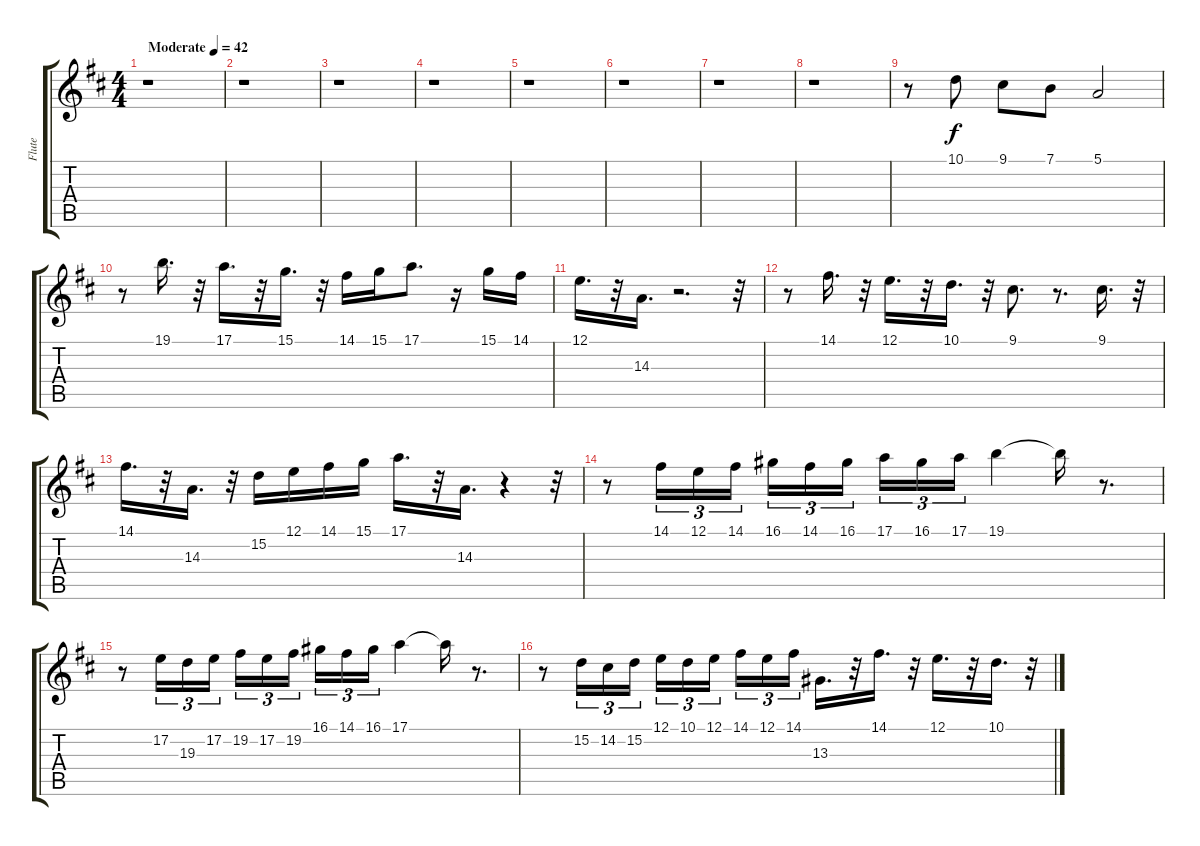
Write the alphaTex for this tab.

\track ("Flute" "Flute") {mute instrument flute}
\staff {score tabs}
\tuning (E4 B3 G3 D3 A2 E2) {hide}
\ts (4 4)
\tempo (42 "Moderate")
\clef g2
\ks d
r.1{dy f instrument flute} |
r.1 |
r.1 |
r.1 |
r.1 |
r.1 |
r.1 |
r.1 |
r.8 10.1.8 9.1.8 7.1.8 5.1.2 |
r.8 19.1.16{d} r.32 17.1.16{d} r.32 15.1.16{d} r.32 14.1.16 15.1.16 17.1.8{d} r.16 15.1.16 14.1.16 |
12.1.16{d} r.32 14.3.16{d} r.2{d} r.32 |
r.8 14.1.16{d} r.32 12.1.16{d} r.32 10.1.16{d} r.32 9.1.8{d} r.8{d} 9.1.16{d} r.32 |
14.1.16{d} r.32 14.3.16{d} r.32 15.2.16 12.1.16 14.1.16 15.1.16 17.1.16{d} r.32 14.3.16{d} r.4 r.32 |
r.8 14.1.16{tu (3 2)} 12.1.16{tu (3 2)} 14.1.16{tu (3 2)} 16.1.16{tu (3 2)} 14.1.16{tu (3 2)} 16.1.16{tu (3 2) beam splitsecondary} 17.1.16{tu (3 2)} 16.1.16{tu (3 2)} 17.1.16{tu (3 2)} 19.1.4 19.1{t}.16 r.8{d} |
r.8 17.2.16{tu (3 2)} 19.3.16{tu (3 2)} 17.2.16{tu (3 2)} 19.2.16{tu (3 2)} 17.2.16{tu (3 2)} 19.2.16{tu (3 2) beam splitsecondary} 16.1.16{tu (3 2)} 14.1.16{tu (3 2)} 16.1.16{tu (3 2)} 17.1.4 17.1{t}.16 r.8{d} |
r.8 15.2.16{tu (3 2)} 14.2.16{tu (3 2)} 15.2.16{tu (3 2)} 12.1.16{tu (3 2)} 10.1.16{tu (3 2)} 12.1.16{tu (3 2) beam splitsecondary} 14.1.16{tu (3 2)} 12.1.16{tu (3 2)} 14.1.16{tu (3 2)} 13.3.16{d} r.32 14.1.16{d} r.32 12.1.16{d} r.32 10.1.16{d} r.32
